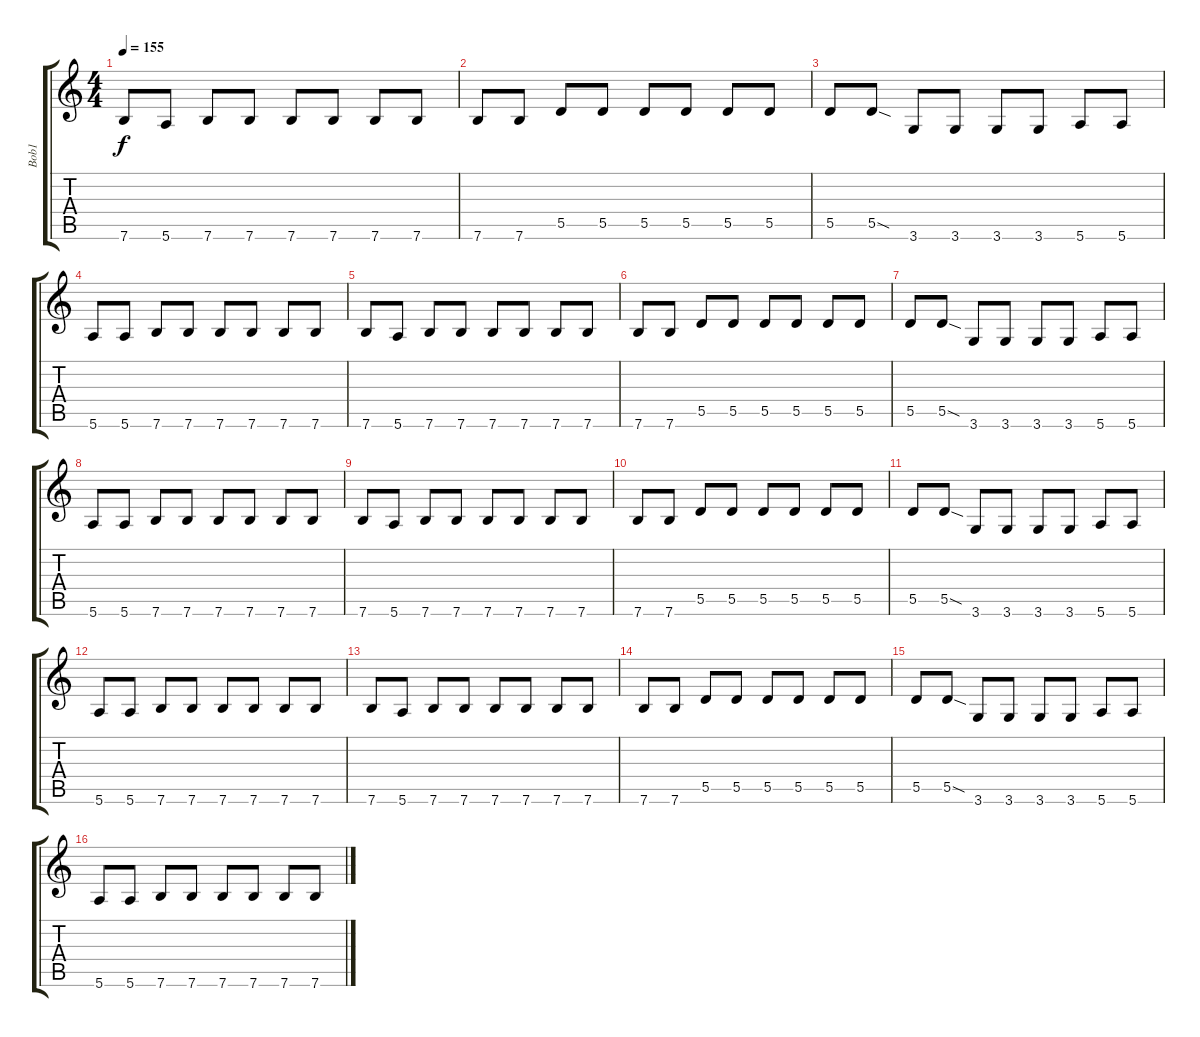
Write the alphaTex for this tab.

\track ("Bob1" "Bob1") {instrument electricguitarmuted}
\staff {score tabs}
\tuning (E4 B3 G3 D3 A2 E2) {hide}
\ts (4 4)
\tempo 155
\clef g2
\ks c
7.6.8{dy f} 5.6.8 7.6.8 7.6.8 7.6.8 7.6.8 7.6.8 7.6.8 |
7.6.8 7.6.8 5.5.8 5.5.8 5.5.8 5.5.8 5.5.8 5.5.8 |
5.5.8 5.5{sod}.8 3.6.8 3.6.8 3.6.8 3.6.8 5.6.8 5.6.8 |
5.6.8 5.6.8 7.6.8 7.6.8 7.6.8 7.6.8 7.6.8 7.6.8 |
7.6.8 5.6.8 7.6.8 7.6.8 7.6.8 7.6.8 7.6.8 7.6.8 |
7.6.8 7.6.8 5.5.8 5.5.8 5.5.8 5.5.8 5.5.8 5.5.8 |
5.5.8 5.5{sod}.8 3.6.8 3.6.8 3.6.8 3.6.8 5.6.8 5.6.8 |
5.6.8 5.6.8 7.6.8 7.6.8 7.6.8 7.6.8 7.6.8 7.6.8 |
7.6.8 5.6.8 7.6.8 7.6.8 7.6.8 7.6.8 7.6.8 7.6.8 |
7.6.8 7.6.8 5.5.8 5.5.8 5.5.8 5.5.8 5.5.8 5.5.8 |
5.5.8 5.5{sod}.8 3.6.8 3.6.8 3.6.8 3.6.8 5.6.8 5.6.8 |
5.6.8 5.6.8 7.6.8 7.6.8 7.6.8 7.6.8 7.6.8 7.6.8 |
7.6.8 5.6.8 7.6.8 7.6.8 7.6.8 7.6.8 7.6.8 7.6.8 |
7.6.8 7.6.8 5.5.8 5.5.8 5.5.8 5.5.8 5.5.8 5.5.8 |
5.5.8 5.5{sod}.8 3.6.8 3.6.8 3.6.8 3.6.8 5.6.8 5.6.8 |
5.6.8 5.6.8 7.6.8 7.6.8 7.6.8 7.6.8 7.6.8 7.6.8
